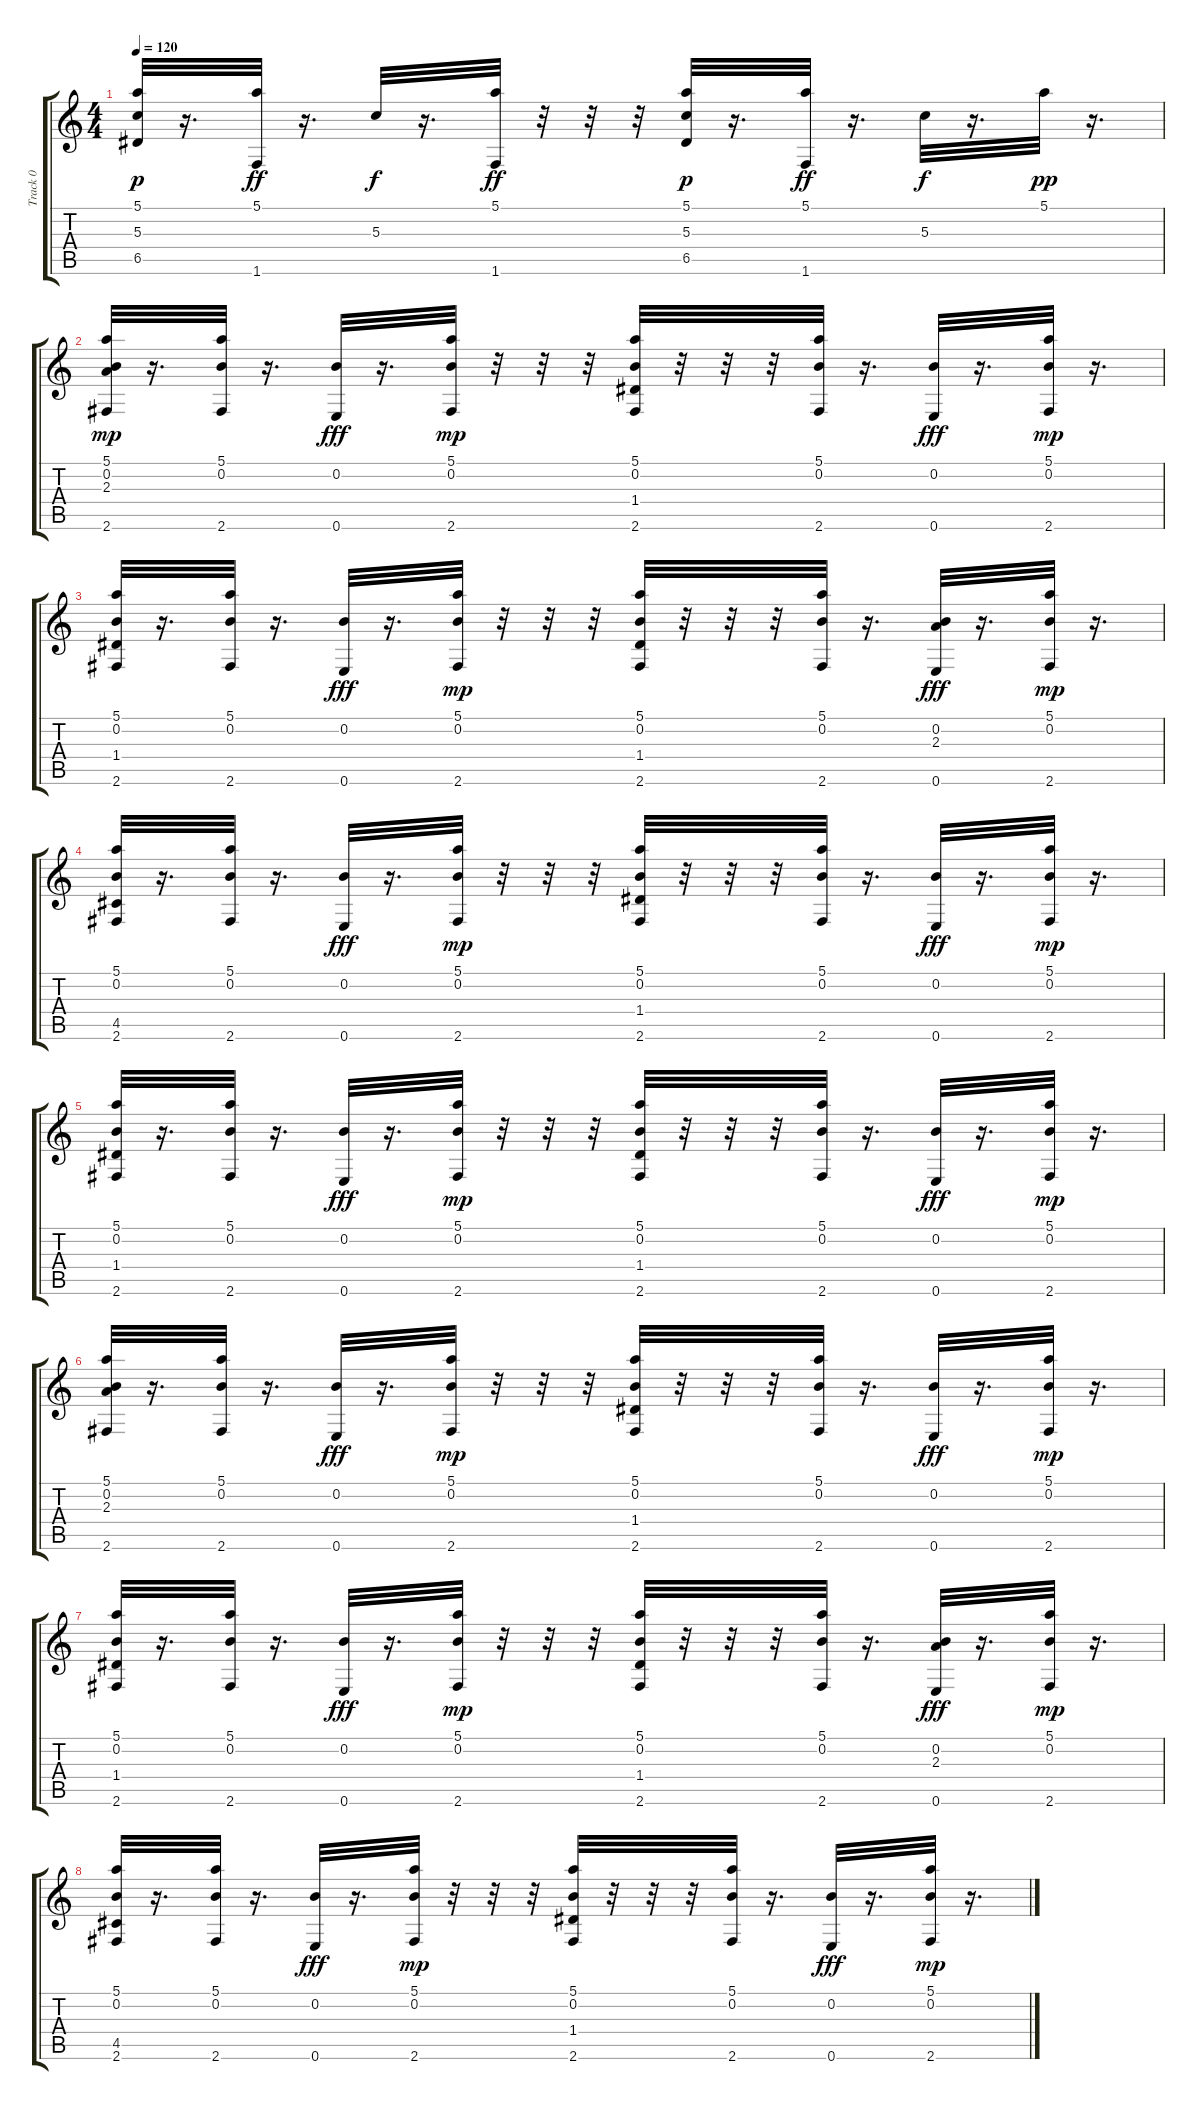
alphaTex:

\track ("Track 0" "Track 0") {instrument acousticguitarsteel}
\staff {score tabs}
\tuning (E4 B3 G3 D3 A2 E2) {hide}
\ts (4 4)
\tempo 120
\clef g2
\ks c
(5.1 5.3 6.5).32{dy p} r.16{d} (5.1 1.6).32{dy ff} r.16{d} 5.3.32{dy f} r.16{d} (5.1 1.6).32{dy ff} r.32 r.32 r.32 (5.1 5.3 6.5).32{dy p} r.16{d} (5.1 1.6).32{dy ff} r.16{d} 5.3.32{dy f} r.16{d} 5.1.32{dy pp} r.16{d} |
(5.1 0.2 2.3 2.6).32{dy mp} r.16{d} (5.1 0.2 2.6).32 r.16{d} (0.2 0.6).32{dy fff} r.16{d} (5.1 0.2 2.6).32{dy mp} r.32 r.32 r.32 (5.1 0.2 1.4 2.6).32 r.32 r.32 r.32 (5.1 0.2 2.6).32 r.16{d} (0.2 0.6).32{dy fff} r.16{d} (5.1 0.2 2.6).32{dy mp} r.16{d} |
(5.1 0.2 1.4 2.6).32 r.16{d} (5.1 0.2 2.6).32 r.16{d} (0.2 0.6).32{dy fff} r.16{d} (5.1 0.2 2.6).32{dy mp} r.32 r.32 r.32 (5.1 0.2 1.4 2.6).32 r.32 r.32 r.32 (5.1 0.2 2.6).32 r.16{d} (0.2 2.3 0.6).32{dy fff} r.16{d} (5.1 0.2 2.6).32{dy mp} r.16{d} |
(5.1 0.2 4.5 2.6).32 r.16{d} (5.1 0.2 2.6).32 r.16{d} (0.2 0.6).32{dy fff} r.16{d} (5.1 0.2 2.6).32{dy mp} r.32 r.32 r.32 (5.1 0.2 1.4 2.6).32 r.32 r.32 r.32 (5.1 0.2 2.6).32 r.16{d} (0.2 0.6).32{dy fff} r.16{d} (5.1 0.2 2.6).32{dy mp} r.16{d} |
(5.1 0.2 1.4 2.6).32 r.16{d} (5.1 0.2 2.6).32 r.16{d} (0.2 0.6).32{dy fff} r.16{d} (5.1 0.2 2.6).32{dy mp} r.32 r.32 r.32 (5.1 0.2 1.4 2.6).32 r.32 r.32 r.32 (5.1 0.2 2.6).32 r.16{d} (0.2 0.6).32{dy fff} r.16{d} (5.1 0.2 2.6).32{dy mp} r.16{d} |
(5.1 0.2 2.3 2.6).32 r.16{d} (5.1 0.2 2.6).32 r.16{d} (0.2 0.6).32{dy fff} r.16{d} (5.1 0.2 2.6).32{dy mp} r.32 r.32 r.32 (5.1 0.2 1.4 2.6).32 r.32 r.32 r.32 (5.1 0.2 2.6).32 r.16{d} (0.2 0.6).32{dy fff} r.16{d} (5.1 0.2 2.6).32{dy mp} r.16{d} |
(5.1 0.2 1.4 2.6).32 r.16{d} (5.1 0.2 2.6).32 r.16{d} (0.2 0.6).32{dy fff} r.16{d} (5.1 0.2 2.6).32{dy mp} r.32 r.32 r.32 (5.1 0.2 1.4 2.6).32 r.32 r.32 r.32 (5.1 0.2 2.6).32 r.16{d} (0.2 2.3 0.6).32{dy fff} r.16{d} (5.1 0.2 2.6).32{dy mp} r.16{d} |
(5.1 0.2 4.5 2.6).32 r.16{d} (5.1 0.2 2.6).32 r.16{d} (0.2 0.6).32{dy fff} r.16{d} (5.1 0.2 2.6).32{dy mp} r.32 r.32 r.32 (5.1 0.2 1.4 2.6).32 r.32 r.32 r.32 (5.1 0.2 2.6).32 r.16{d} (0.2 0.6).32{dy fff} r.16{d} (5.1 0.2 2.6).32{dy mp} r.16{d}
